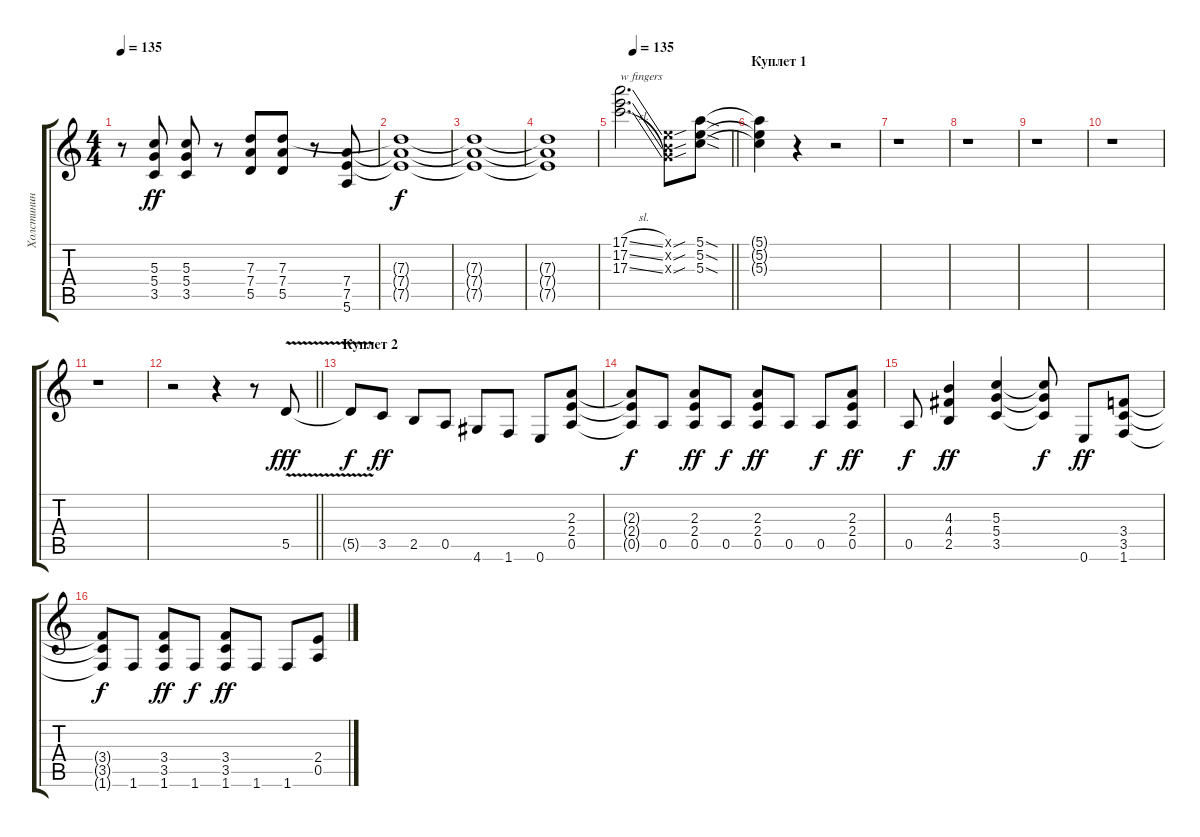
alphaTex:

\track ("Холстинин" "Холстинин") {instrument distortionguitar}
\staff {score tabs}
\tuning (E4 B3 G3 D3 A2 E2) {hide}
\ts (4 4)
\tempo 135
\clef g2
\ks c
r.8{dy f} (5.3 5.4 3.5).8{dy ff} (5.3 5.4 3.5).8 r.8 (7.3 7.4 5.5).8 (7.3 7.4 5.5).8 r.8 (7.4 7.5 5.6).8 |
(7.3{t} 7.4{t} 7.5{t}).1{dy f} |
(7.3{t} 7.4{t} 7.5{t}).1 |
(7.3{t} 7.4{t} 7.5{t}).1 |
\tempo (135 0.125)
\barLineRight lightlight
(17.1{sl} 17.2{sl} 17.3{sl}).2{d txt "w fingers"} (0.1{sou x} 0.2{sou x} 0.3{sou x}).8 (5.1{sod} 5.2{sod} 5.3{sod}).8 |
\section ("" "Куплет 1")
(5.1{t} 5.2{t} 5.3{t}).4 r.4 r.2 |
r.1 |
r.1 |
r.1 |
r.1 |
r.1 |
\barLineRight lightlight
r.2 r.4 r.8 5.5{v}.8{dy fff balance 16} |
\section ("" "Куплет 2")
5.5{t}.8{dy f} 3.5.8{dy ff} 2.5.8 0.5.8 4.6.8 1.6.8 0.6.8 (2.3 2.4 0.5).8{balance 8} |
(2.3{t} 2.4{t} 0.5{t}).8{dy f} 0.5.8 (2.3 2.4 0.5).8{dy ff} 0.5.8{dy f} (2.3 2.4 0.5).8{dy ff} 0.5.8 0.5.8{dy f} (2.3 2.4 0.5).8{dy ff} |
0.5.8{dy f} (4.3 4.4 2.5).4{dy ff} (5.3 5.4 3.5).4 (5.3{t} 5.4{t} 3.5{t}).8{dy f} 0.6.8{dy ff} (3.4 3.5 1.6).8 |
(3.4{t} 3.5{t} 1.6{t}).8{dy f} 1.6.8 (3.4 3.5 1.6).8{dy ff} 1.6.8{dy f} (3.4 3.5 1.6).8{dy ff} 1.6.8 1.6.8 (2.4 0.5).8
